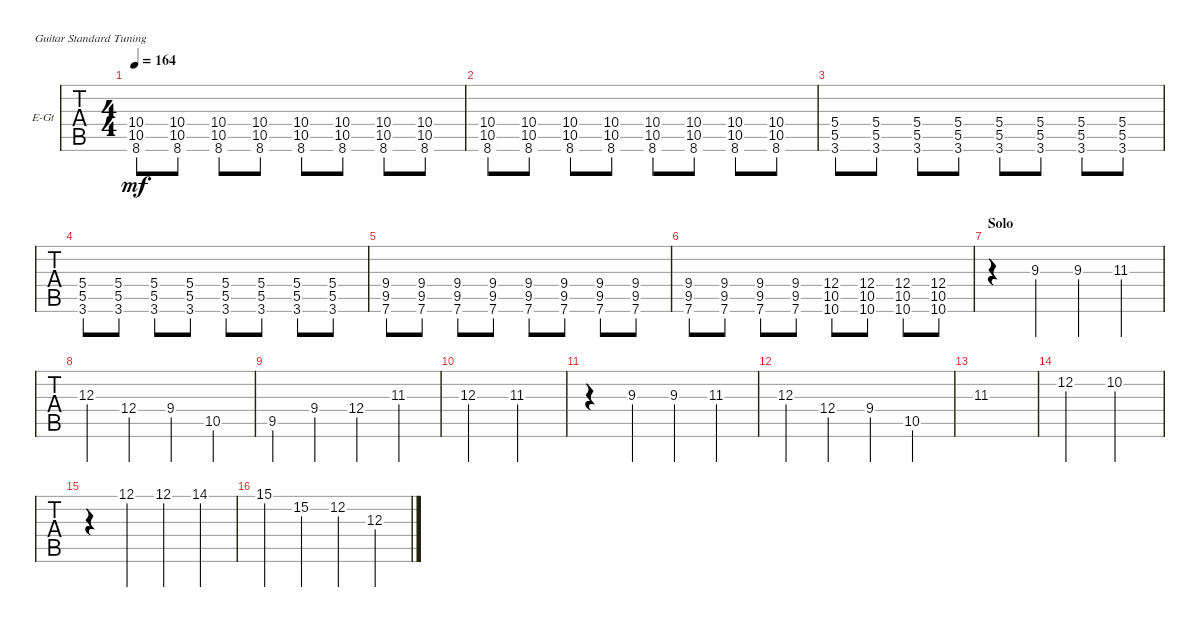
\defaultSystemsLayout 4
\bracketExtendMode groupsimilarinstruments
\firstSystemTrackNameOrientation horizontal
\otherSystemsTrackNameOrientation horizontal
\track ("Electric Guitar" "E-Gt") {instrument overdrivenguitar}
\staff {tabs}
\tuning (E4 B3 G3 D3 A2 E2)
\ts (4 4)
\tempo 164
\clef g2
\ks c
(8.6 10.4 10.5).8{dy mf} (8.6 10.5 10.4).8 (8.6 10.5 10.4).8 (8.6 10.5 10.4).8 (8.6 10.5 10.4).8 (8.6 10.5 10.4).8 (8.6 10.5 10.4).8 (8.6 10.5 10.4).8 |
(8.6 10.4 10.5).8 (8.6 10.5 10.4).8 (8.6 10.5 10.4).8 (8.6 10.5 10.4).8 (8.6 10.5 10.4).8 (8.6 10.5 10.4).8 (8.6 10.5 10.4).8 (8.6 10.5 10.4).8 |
(3.6 5.5 5.4).8 (3.6 5.5 5.4).8 (3.6 5.5 5.4).8 (3.6 5.5 5.4).8 (3.6 5.5 5.4).8 (3.6 5.5 5.4).8 (3.6 5.5 5.4).8 (3.6 5.5 5.4).8 |
(3.6 5.5 5.4).8 (3.6 5.5 5.4).8 (3.6 5.5 5.4).8 (3.6 5.5 5.4).8 (3.6 5.5 5.4).8 (3.6 5.5 5.4).8 (3.6 5.5 5.4).8 (3.6 5.5 5.4).8 |
(7.6 9.5 9.4).8 (7.6 9.5 9.4).8 (7.6 9.5 9.4).8 (7.6 9.5 9.4).8 (7.6 9.5 9.4).8 (7.6 9.5 9.4).8 (7.6 9.5 9.4).8 (7.6 9.5 9.4).8 |
(7.6 9.4 9.5).8 (7.6 9.4 9.5).8 (7.6 9.4 9.5).8 (7.6 9.4 9.5).8 (10.6 12.4 10.5).8 (10.6 12.4 10.5).8 (10.6 12.4 10.5).8 (10.6 12.4 10.5).8 |
\section ("" "Solo")
r.4 9.3.4 9.3.4 11.3.4 |
12.3.4 12.4.4 9.4.4 10.5.4 |
9.5.4 9.4.4 12.4.4 11.3.4 |
12.3.2 11.3.2 |
r.4 9.3.4 9.3.4 11.3.4 |
12.3.4 12.4.4 9.4.4 10.5.4 |
11.3.1 |
12.2.2 10.2.2 |
r.4 12.1.4 12.1.4 14.1.4 |
15.1.4 15.2.4 12.2.4 12.3.4
